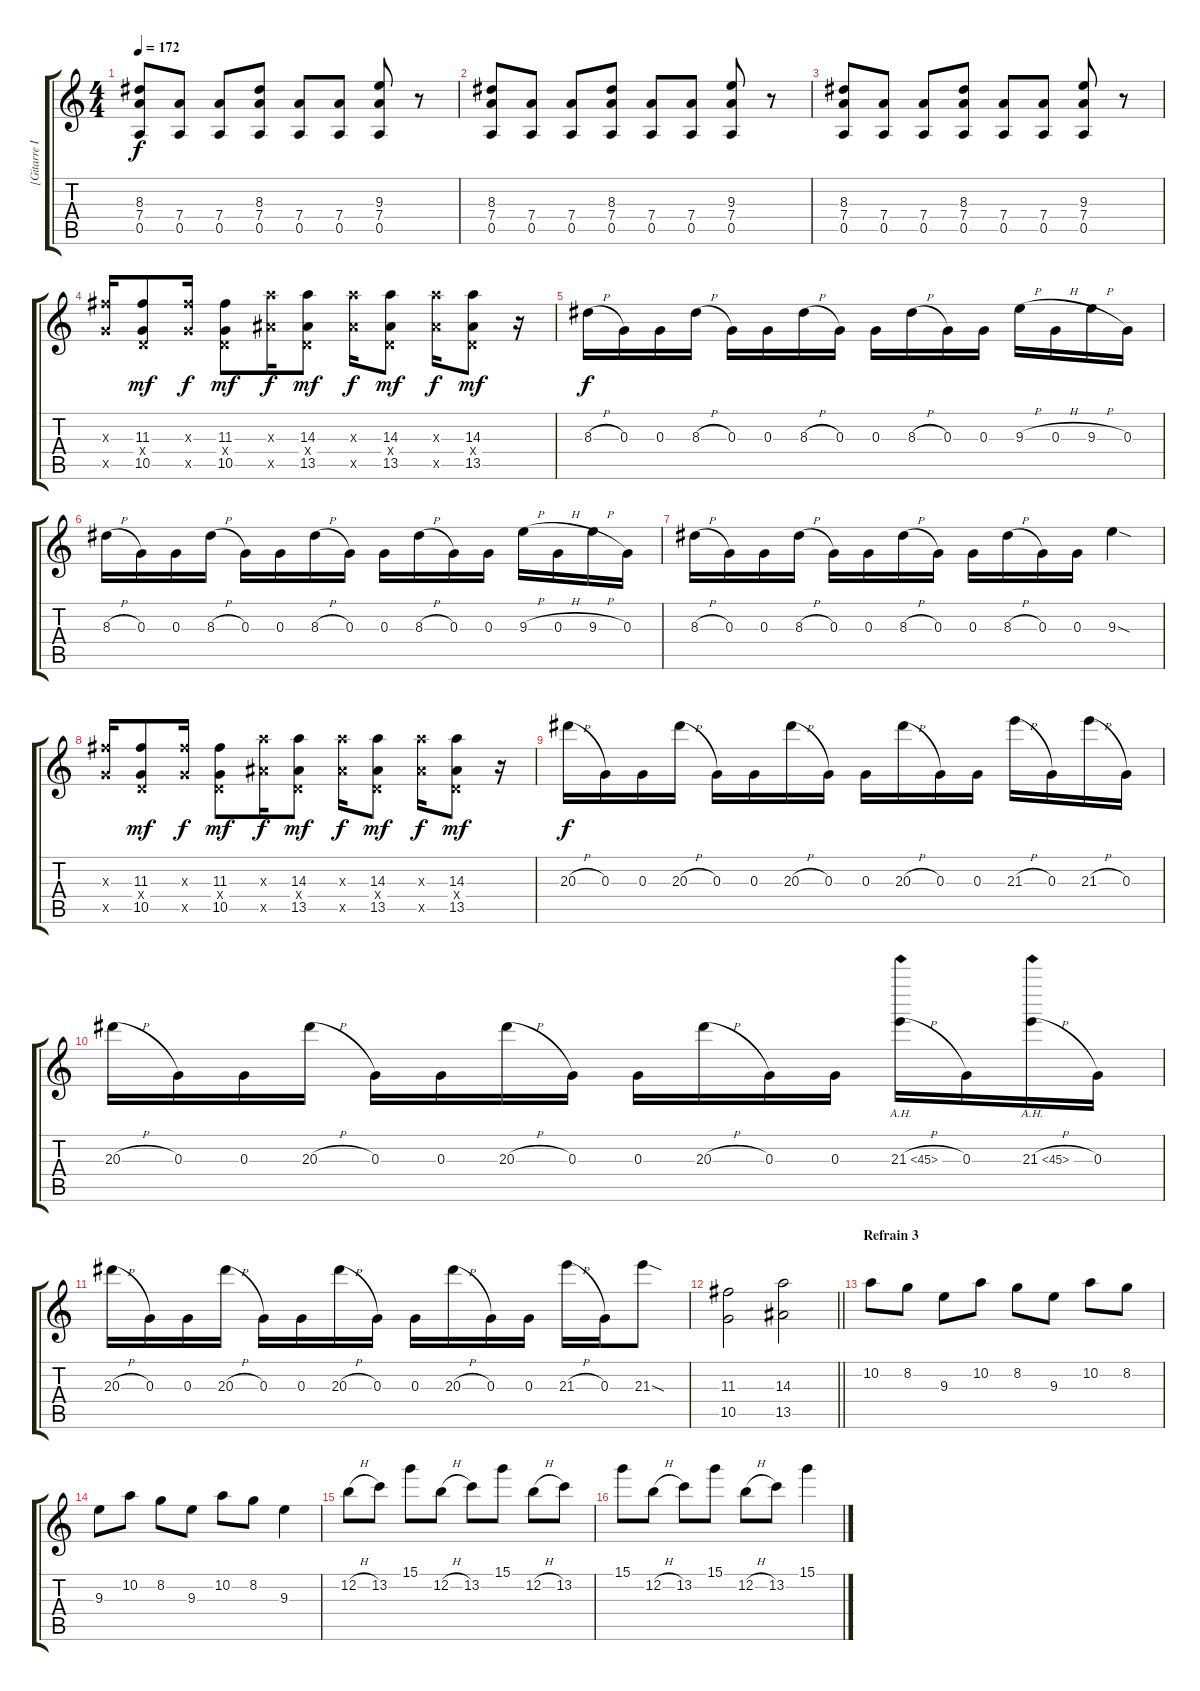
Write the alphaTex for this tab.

\track ("[Gitarre II]" "[Gitarre I") {instrument overdrivenguitar}
\staff {score tabs}
\tuning (E4 B3 G3 D3 A2 E2) {hide}
\ts (4 4)
\tempo 172
\clef g2
\ks c
(8.3 7.4 0.5).8{dy f} (7.4 0.5).8 (7.4 0.5).8 (8.3 7.4 0.5).8 (7.4 0.5).8 (7.4 0.5).8 (9.3 7.4 0.5).8 r.8 |
(8.3 7.4 0.5).8 (7.4 0.5).8 (7.4 0.5).8 (8.3 7.4 0.5).8 (7.4 0.5).8 (7.4 0.5).8 (9.3 7.4 0.5).8 r.8 |
(8.3 7.4 0.5).8 (7.4 0.5).8 (7.4 0.5).8 (8.3 7.4 0.5).8 (7.4 0.5).8 (7.4 0.5).8 (9.3 7.4 0.5).8 r.8 |
(11.3{x} 10.5{x}).16 (11.3 0.4{x} 10.5).8{dy mf} (11.3{x} 10.5{x}).16{dy f} (11.3 0.4{x} 10.5).8{dy mf} (14.3{x} 13.5{x}).16{dy f} (14.3 0.4{x} 13.5).8{dy mf} (14.3{x} 13.5{x}).16{dy f} (14.3 0.4{x} 13.5).8{dy mf} (14.3{x} 13.5{x}).16{dy f} (14.3 0.4{x} 13.5).8{dy mf} r.16 |
8.3{h}.16{dy f} 0.3.16 0.3.16 8.3{h}.16 0.3.16 0.3.16 8.3{h}.16 0.3.16 0.3.16 8.3{h}.16 0.3.16 0.3.16 9.3{h}.16 0.3{h}.16 9.3{h}.16 0.3.16 |
8.3{h}.16 0.3.16 0.3.16 8.3{h}.16 0.3.16 0.3.16 8.3{h}.16 0.3.16 0.3.16 8.3{h}.16 0.3.16 0.3.16 9.3{h}.16 0.3{h}.16 9.3{h}.16 0.3.16 |
8.3{h}.16 0.3.16 0.3.16 8.3{h}.16 0.3.16 0.3.16 8.3{h}.16 0.3.16 0.3.16 8.3{h}.16 0.3.16 0.3.16 9.3{sod}.4 |
(11.3{x} 10.5{x}).16 (11.3 0.4{x} 10.5).8{dy mf} (11.3{x} 10.5{x}).16{dy f} (11.3 0.4{x} 10.5).8{dy mf} (14.3{x} 13.5{x}).16{dy f} (14.3 0.4{x} 13.5).8{dy mf} (14.3{x} 13.5{x}).16{dy f} (14.3 0.4{x} 13.5).8{dy mf} (14.3{x} 13.5{x}).16{dy f} (14.3 0.4{x} 13.5).8{dy mf} r.16 |
20.3{h}.16{dy f} 0.3.16 0.3.16 20.3{h}.16 0.3.16 0.3.16 20.3{h}.16 0.3.16 0.3.16 20.3{h}.16 0.3.16 0.3.16 21.3{h}.16 0.3.16 21.3{h}.16 0.3.16 |
20.3{h}.16 0.3.16 0.3.16 20.3{h}.16 0.3.16 0.3.16 20.3{h}.16 0.3.16 0.3.16 20.3{h}.16 0.3.16 0.3.16 21.3{ah 24 h}.16 0.3.16 21.3{ah 24 h}.16 0.3.16 |
20.3{h}.16 0.3.16 0.3.16 20.3{h}.16 0.3.16 0.3.16 20.3{h}.16 0.3.16 0.3.16 20.3{h}.16 0.3.16 0.3.16 21.3{h}.16 0.3.16 21.3{sod}.8 |
\barLineRight lightlight
(11.3 10.5).2 (14.3 13.5).2 |
\section ("" "Refrain 3")
10.2.8{volume 10 balance 2 instrument overdrivenguitar} 8.2.8 9.3.8 10.2.8 8.2.8 9.3.8 10.2.8 8.2.8 |
9.3.8 10.2.8 8.2.8 9.3.8 10.2.8 8.2.8 9.3.4 |
12.2{h}.8 13.2.8 15.1.8 12.2{h}.8 13.2.8 15.1.8 12.2{h}.8 13.2.8 |
15.1.8 12.2{h}.8 13.2.8 15.1.8 12.2{h}.8 13.2.8 15.1.4
